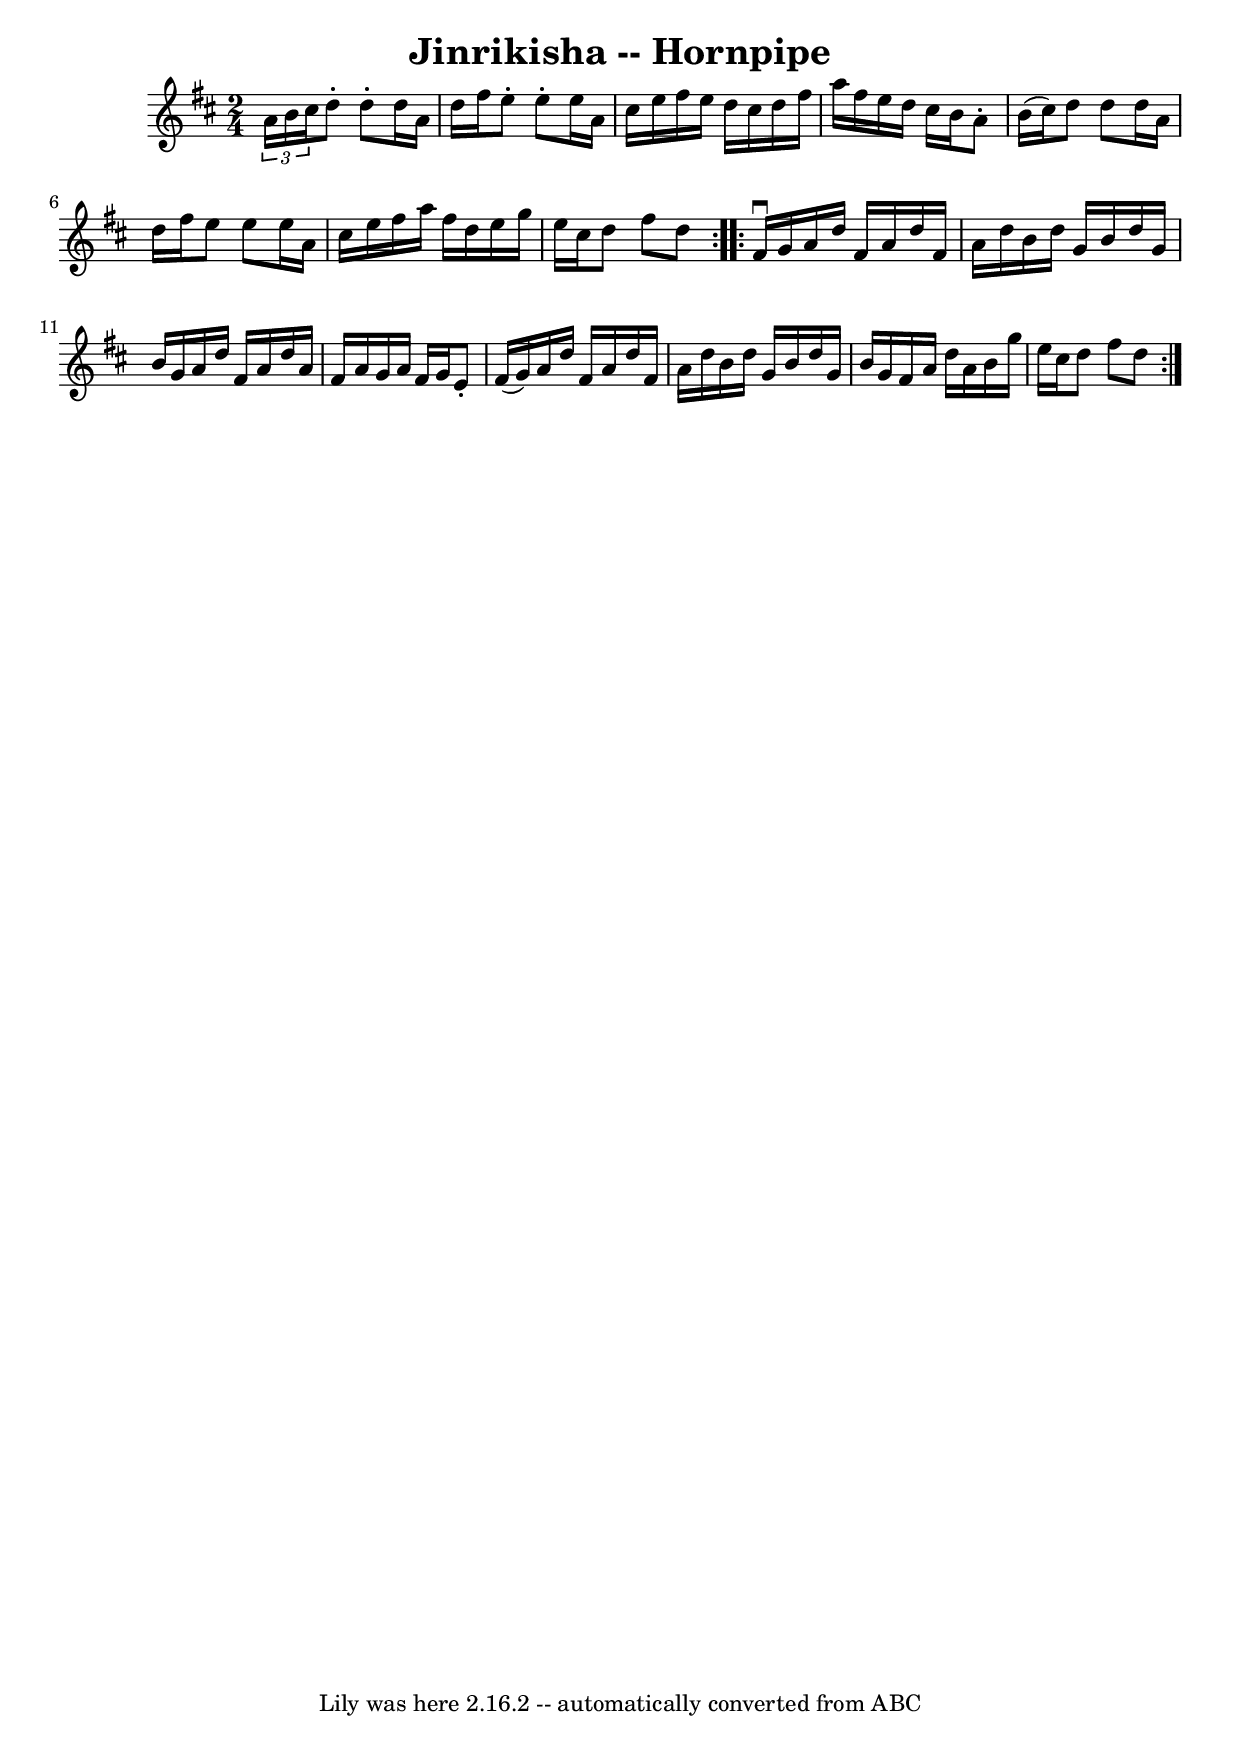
\version "2.16.2"
\include "Mammoth.ily"
\header {
  %% book = "Cole's 1000 Fiddle Tunes"
  crossRefNumber = "1"
  footnotes = ""
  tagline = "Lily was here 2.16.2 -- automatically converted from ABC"
  title = "Jinrikisha -- Hornpipe"

}
voicedefault =  {



  \repeat volta 2 {

    \time 2/4 
    \key d \major
    \times 2/3 { a'16 b'16 cis''16) 
	       } |
    
    d''8-. d''8-. d''16 a'16 d''16 fis''16  |
    e''8-.   
    e''8-. e''16 a'16 cis''16 e''16  |
    fis''16 e''16    
    d''16 cis''16 d''16 fis''16 a''16 fis''16  |
    e''16    
    d''16 cis''16 b'16 a'8-. b'16 (cis''16) |
    d''8    
    d''8 d''16 a'16 d''16 fis''16  |
    e''8 e''8 e''16    
    a'16 cis''16 e''16  |
    fis''16 a''16 fis''16 d''16    
    e''16 g''16 e''16 cis''16  |
    d''8 fis''8 d''8  
  }     

  \repeat volta 2 {
    fis'16^\downbow g'16  |
    a'16 d''16 fis'16 
    a'16 d''16 fis'16 a'16 d''16  |
    b'16 d''16 g'16   
    b'16 d''16 g'16 b'16 g'16  |
    a'16 d''16 fis'16    
    a'16 d''16 a'16 fis'16 a'16  |
    g'16 a'16 fis'16    
    g'16 e'8-. fis'16 (g'16) |
    a'16 d''16 fis'16    
    a'16 d''16 fis'16 a'16 d''16  |
    b'16 d''16 g'16    
    b'16 d''16 g'16 b'16 g'16  |
    fis'16 a'16 d''16    
    a'16 b'16 g''16 e''16 cis''16  |
    d''8 fis''8 d''8  
  } 
  

}

\score{
  <<

    \context Staff="default"
    {
      \voicedefault 
      
    }

  >>
  \layout {
    
  }
  \midi {
  }

}
